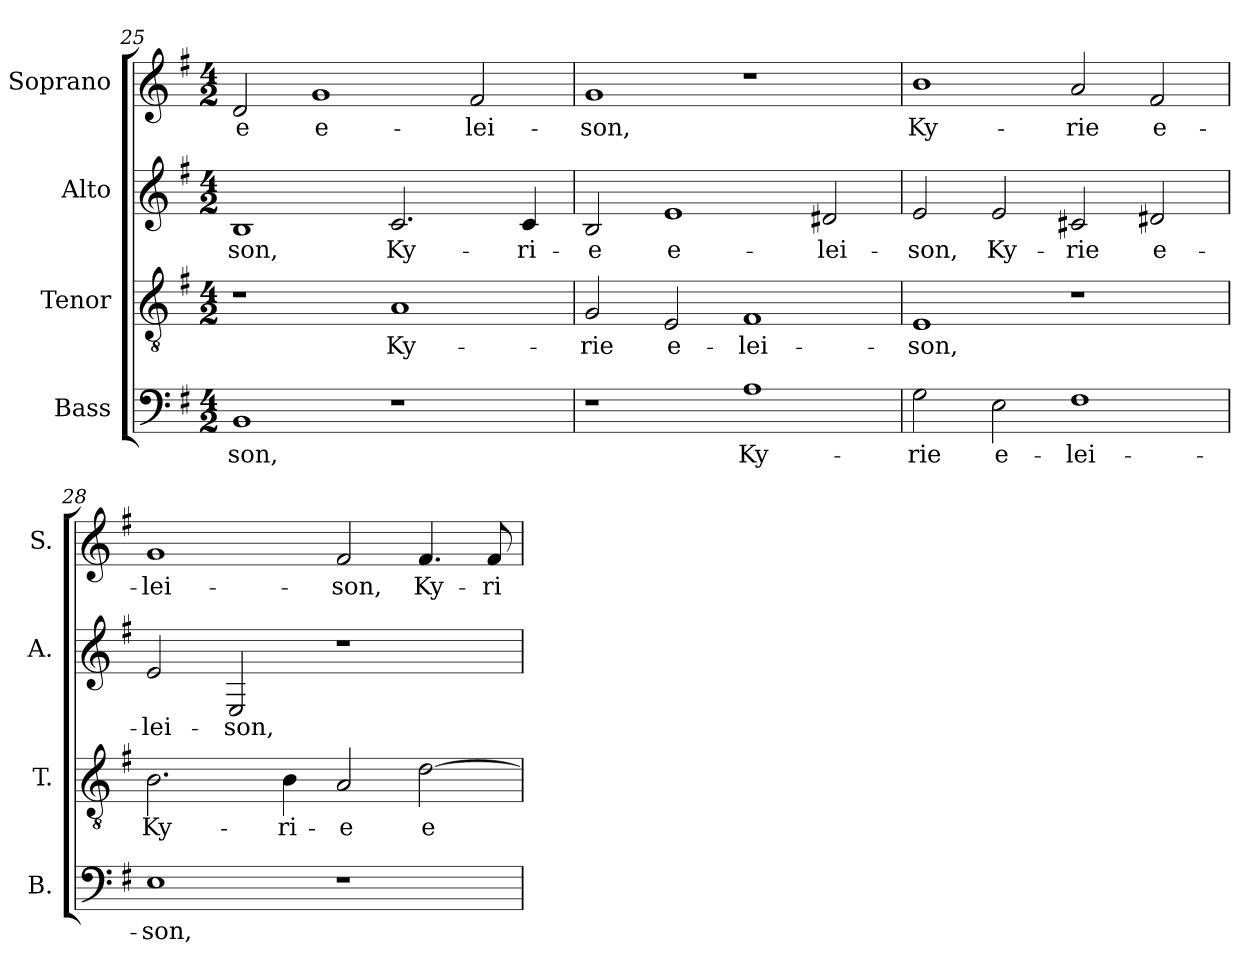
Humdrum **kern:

**kern	**text	**kern	**text	**kern	**text	**kern	**text
*part4	*part4	*part3	*part3	*part2	*part2	*part1	*part1
*staff4	*staff4	*staff3	*staff3	*staff2	*staff2	*staff1	*staff1
*I"Bass	*	*I"Tenor	*	*I"Alto	*	*I"Soprano	*
*I'B.	*	*I'T.	*	*I'A.	*	*I'S.	*
!!LO:LB:g=z
*clefF4	*	*clefGv2	*	*clefG2	*	*clefG2	*
*	*	*ITrd7c12	*	*	*	*	*
*k[f#]	*	*k[f#]	*	*k[f#]	*	*k[f#]	*
*G:	*	*G:	*	*G:	*	*G:	*
*M4/2	*	*M4/2	*	*M4/2	*	*M4/2	*
=25	=25	=25	=25	=25	=25	=25	=25
!	!LO:LY:b:color=#000000	!	!	!	!	!	!
!	!	!	!	!	!LO:LY:b:color=#000000	!	!
!	!	!	!	!	!	!	!LO:LY:b:color=#000000
1BBi	-son,	1r	.	1Bi	-son,	2di/	-e
!	!	!	!	!	!	!	!LO:LY:b:color=#000000
.	.	.	.	.	.	1gi	e-
!	!	!	!LO:LY:b:color=#000000	!	!	!	!
!	!	!	!	!	!LO:LY:b:color=#000000	!	!
1r	.	1AAi	Ky-	2.ci/	Ky-	.	.
!	!	!	!	!	!	!	!LO:LY:b:color=#000000
.	.	.	.	.	.	2f#i/	-lei-
!	!	!	!	!	!LO:LY:b:color=#000000	!	!
.	.	.	.	4ci/	-ri-	.	.
=26	=26	=26	=26	=26	=26	=26	=26
!	!	!	!LO:LY:b:color=#000000	!	!	!	!
!	!	!	!	!	!LO:LY:b:color=#000000	!	!
!	!	!	!	!	!	!	!LO:LY:b:color=#000000
1r	.	2GGi/	-rie	2Bi/	-e	1gi	-son,
!	!	!	!LO:LY:b:color=#000000	!	!	!	!
!	!	!	!	!	!LO:LY:b:color=#000000	!	!
.	.	2EEi/	e-	1ei	e-	.	.
!	!LO:LY:b:color=#000000	!	!	!	!	!	!
!	!	!	!LO:LY:b:color=#000000	!	!	!	!
1Ai	Ky-	1FF#i	-lei-	.	.	1r	.
!	!	!	!	!	!LO:LY:b:color=#000000	!	!
.	.	.	.	2d#Xi/	-lei-	.	.
=27	=27	=27	=27	=27	=27	=27	=27
!	!LO:LY:b:color=#000000	!	!	!	!	!	!
!	!	!	!LO:LY:b:color=#000000	!	!	!	!
!	!	!	!	!	!LO:LY:b:color=#000000	!	!
!	!	!	!	!	!	!	!LO:LY:b:color=#000000
2Gi\	-rie	1EEi	-son,	2ei/	-son,	1bi	Ky-
!	!LO:LY:b:color=#000000	!	!	!	!	!	!
!	!	!	!	!	!LO:LY:b:color=#000000	!	!
2Ei\	e-	.	.	2ei/	Ky-	.	.
!	!LO:LY:b:color=#000000	!	!	!	!	!	!
!	!	!	!	!	!LO:LY:b:color=#000000	!	!
!	!	!	!	!	!	!	!LO:LY:b:color=#000000
1F#i	-lei-	1r	.	2c#Xi/	-rie	2ai/	-rie
!	!	!	!	!	!LO:LY:b:color=#000000	!	!
!	!	!	!	!	!	!	!LO:LY:b:color=#000000
.	.	.	.	2d#Xi/	e-	2f#i/	e-
=28	=28	=28	=28	=28	=28	=28	=28
!	!LO:LY:b:color=#000000	!	!	!	!	!	!
!	!	!	!LO:LY:b:color=#000000	!	!	!	!
!	!	!	!	!	!LO:LY:b:color=#000000	!	!
!	!	!	!	!	!	!	!LO:LY:b:color=#000000
1Ei	-son,	2.BBi\	Ky-	2ei/	-lei-	1gi	-lei-
!	!	!	!	!	!LO:LY:b:color=#000000	!	!
.	.	.	.	2Ei/	-son,	.	.
!	!	!	!LO:LY:b:color=#000000	!	!	!	!
.	.	4BBi\	-ri-	.	.	.	.
!	!	!	!LO:LY:b:color=#000000	!	!	!	!
!	!	!	!	!	!	!	!LO:LY:b:color=#000000
1r	.	2AAi/	-e	1r	.	2f#i/	-son,
!	!	!	!LO:LY:b:color=#000000	!	!	!	!
!	!	!	!	!	!	!	!LO:LY:b:color=#000000
.	.	[2Di\	e-	.	.	4.f#i/	Ky-
!	!	!	!	!	!	!	!LO:LY:b:color=#000000
.	.	.	.	.	.	8f#i/	-ri-
=	=	=	=	=	=	=	=
*-	*-	*-	*-	*-	*-	*-	*-
